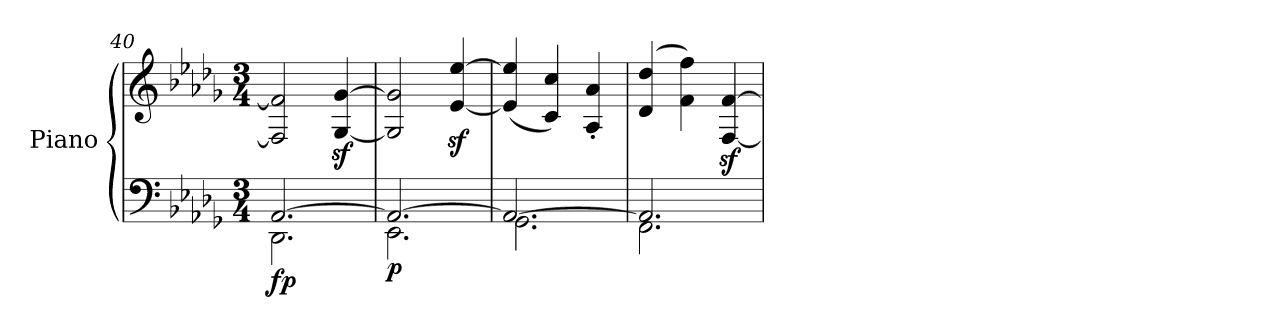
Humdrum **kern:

**kern	**kern	**dynam
*part1	*part1	*part1
*staff2	*staff1	*staff1/2
*I"Piano	*	*
*I'Pno.	*	*
*clefF4	*clefG2	*
*k[b-e-a-d-g-]	*k[b-e-a-d-g-]	*
*M3/4	*M3/4	*
=40	=40	=40
*^	*	*
!	!	!	!LO:DY:b=2
[2.AA-/	2.DD-\	2F/] 2f/]	fp
.	.	[4G-/z< [4g-/z<	.
=41	=41	=41	=41
!	!	!	!LO:DY:b=2
2.AA-/_	2.EE-\	2G-/] 2g-/]	p
.	.	[4e-/z< [4ee-/z<	.
=42	=42	=42	=42
2.AA-/_	2.GG-\	(<4e-/] 4ee-/]	.
.	.	4c/ 4cc/)	.
.	.	4A-/' 4a-/'	.
=43	=43	=43	=43
2.AA-/]	2.FF\	(>4d-/ 4dd-/	.
.	.	4f\ 4ff\)	.
.	.	[4F/z< [4f/z<	.
*v	*v	*	*
=	=	=
*-	*-	*-
